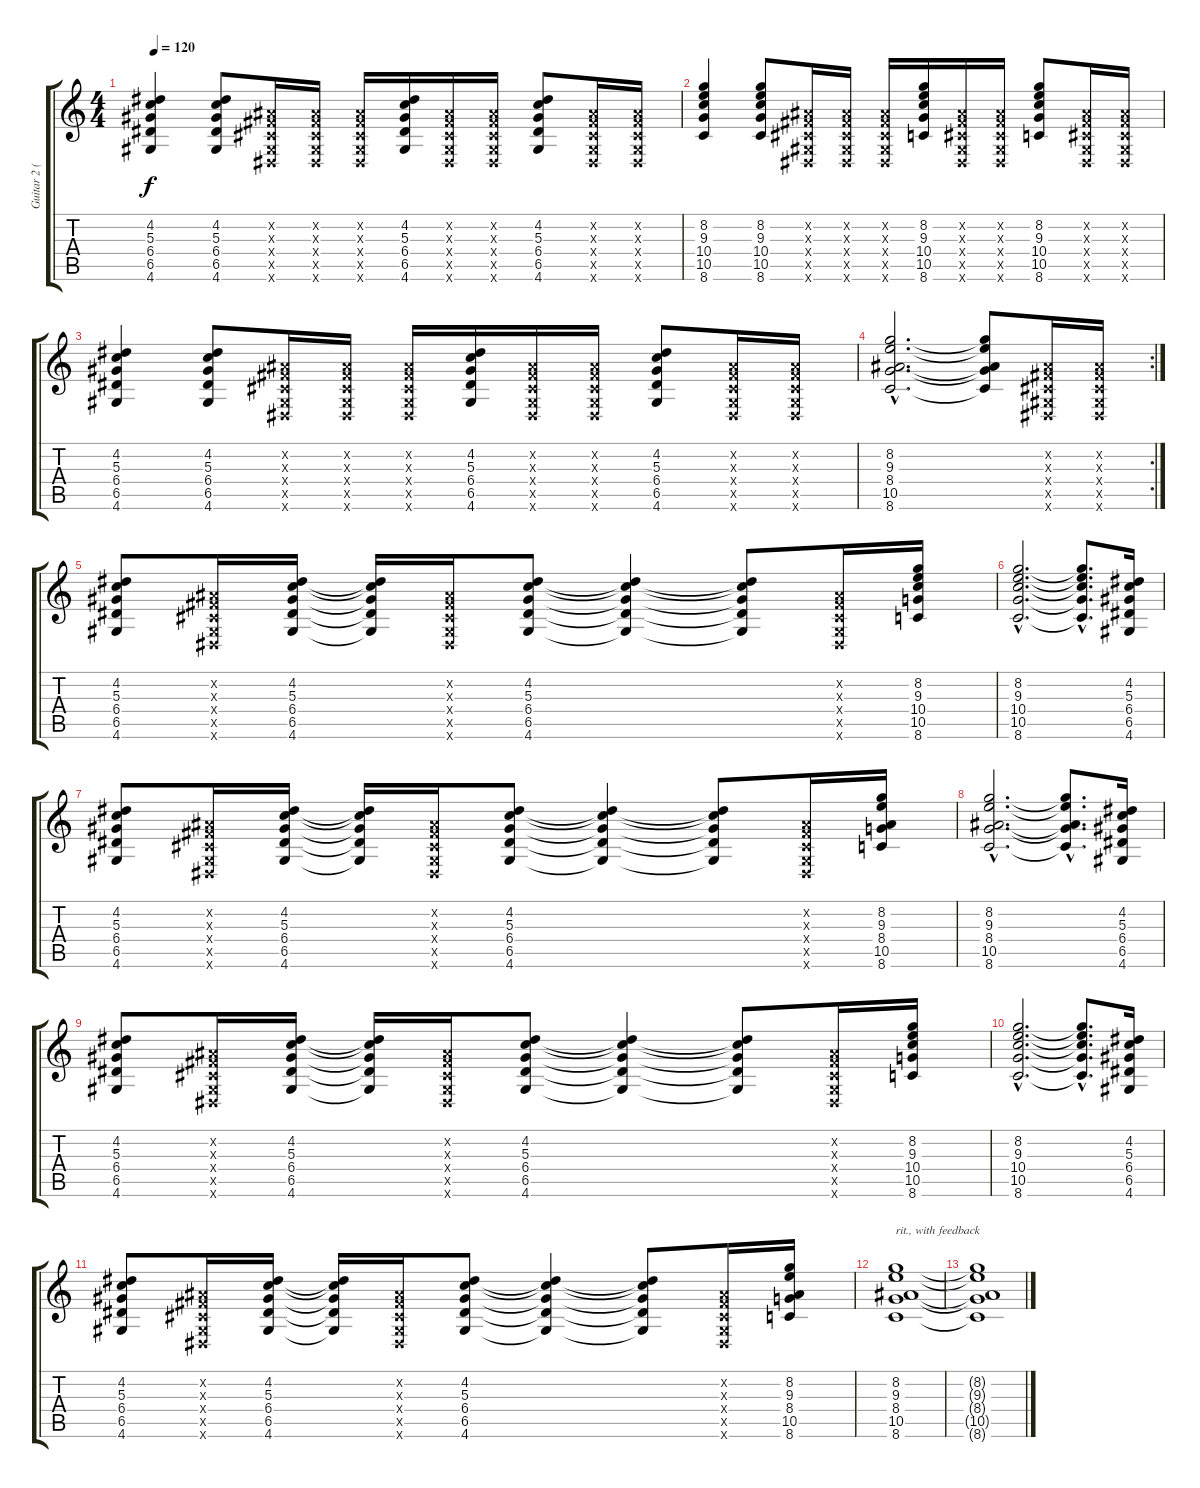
\track ("Guitar 2 (wah)" "Guitar 2 (") {instrument overdrivenguitar}
\staff {score tabs}
\tuning (E4 B3 G3 D3 A2 E2) {hide}
\ts (4 4)
\tempo 120
\clef g2
\ks c
(4.2 5.3 6.4 6.5 4.6).4{dy f} (4.2 5.3 6.4 6.5 4.6).8 (-1.2{x} -1.3{x} -1.4{x} -1.5{x} -1.6{x}).16 (-1.2{x} -1.3{x} -1.4{x} -1.5{x} -1.6{x}).16 (-1.2{x} -1.3{x} -1.4{x} -1.5{x} -1.6{x}).16 (4.2 5.3 6.4 6.5 4.6).16 (-1.2{x} -1.3{x} -1.4{x} -1.5{x} -1.6{x}).16 (-1.2{x} -1.3{x} -1.4{x} -1.5{x} -1.6{x}).16 (4.2 5.3 6.4 6.5 4.6).8 (-1.2{x} -1.3{x} -1.4{x} -1.5{x} -1.6{x}).16 (-1.2{x} -1.3{x} -1.4{x} -1.5{x} -1.6{x}).16 |
(8.2 9.3 10.4 10.5 8.6).4 (8.2 9.3 10.4 10.5 8.6).8 (-1.2{x} -1.3{x} -1.4{x} -1.5{x} -1.6{x}).16 (-1.2{x} -1.3{x} -1.4{x} -1.5{x} -1.6{x}).16 (-1.2{x} -1.3{x} -1.4{x} -1.5{x} -1.6{x}).16 (8.2 9.3 10.4 10.5 8.6).16 (-1.2{x} -1.3{x} -1.4{x} -1.5{x} -1.6{x}).16 (-1.2{x} -1.3{x} -1.4{x} -1.5{x} -1.6{x}).16 (8.2 9.3 10.4 10.5 8.6).8 (-1.2{x} -1.3{x} -1.4{x} -1.5{x} -1.6{x}).16 (-1.2{x} -1.3{x} -1.4{x} -1.5{x} -1.6{x}).16 |
(4.2 5.3 6.4 6.5 4.6).4 (4.2 5.3 6.4 6.5 4.6).8 (-1.2{x} -1.3{x} -1.4{x} -1.5{x} -1.6{x}).16 (-1.2{x} -1.3{x} -1.4{x} -1.5{x} -1.6{x}).16 (-1.2{x} -1.3{x} -1.4{x} -1.5{x} -1.6{x}).16 (4.2 5.3 6.4 6.5 4.6).16 (-1.2{x} -1.3{x} -1.4{x} -1.5{x} -1.6{x}).16 (-1.2{x} -1.3{x} -1.4{x} -1.5{x} -1.6{x}).16 (4.2 5.3 6.4 6.5 4.6).8 (-1.2{x} -1.3{x} -1.4{x} -1.5{x} -1.6{x}).16 (-1.2{x} -1.3{x} -1.4{x} -1.5{x} -1.6{x}).16 |
\rc 2
(8.2{hac} 9.3{hac} 8.4{hac} 10.5{hac} 8.6{hac}).2{d} (8.2{t} 9.3{t} 8.4{t} 10.5{t} 8.6{t}).8 (-1.2{x} -1.3{x} -1.4{x} -1.5{x} -1.6{x}).16 (-1.2{x} -1.3{x} -1.4{x} -1.5{x} -1.6{x}).16 |
(4.2 5.3 6.4 6.5 4.6).8 (-1.2{x} -1.3{x} -1.4{x} -1.5{x} -1.6{x}).16 (4.2 5.3 6.4 6.5 4.6).16 (4.2{t} 5.3{t} 6.4{t} 6.5{t} 4.6{t}).16 (-1.2{x} -1.3{x} -1.4{x} -1.5{x} -1.6{x}).16 (4.2 5.3 6.4 6.5 4.6).8 (4.2{t} 5.3{t} 6.4{t} 6.5{t} 4.6{t}).4 (4.2{t} 5.3{t} 6.4{t} 6.5{t} 4.6{t}).8 (-1.2{x} -1.3{x} -1.4{x} -1.5{x} -1.6{x}).16 (8.2 9.3 10.4 10.5 8.6).16 |
(8.2{hac} 9.3{hac} 10.4{hac} 10.5{hac} 8.6{hac}).2{d} (8.2{hac t} 9.3{hac t} 10.4{hac t} 10.5{hac t} 8.6{hac t}).8{d} (4.2 5.3 6.4 6.5 4.6).16 |
(4.2 5.3 6.4 6.5 4.6).8 (-1.2{x} -1.3{x} -1.4{x} -1.5{x} -1.6{x}).16 (4.2 5.3 6.4 6.5 4.6).16 (4.2{t} 5.3{t} 6.4{t} 6.5{t} 4.6{t}).16 (-1.2{x} -1.3{x} -1.4{x} -1.5{x} -1.6{x}).16 (4.2 5.3 6.4 6.5 4.6).8 (4.2{t} 5.3{t} 6.4{t} 6.5{t} 4.6{t}).4 (4.2{t} 5.3{t} 6.4{t} 6.5{t} 4.6{t}).8 (-1.2{x} -1.3{x} -1.4{x} -1.5{x} -1.6{x}).16 (8.2 9.3 8.4 10.5 8.6).16 |
(8.2{hac} 9.3{hac} 8.4{hac} 10.5{hac} 8.6{hac}).2{d} (8.2{hac t} 9.3{hac t} 8.4{hac t} 10.5{hac t} 8.6{hac t}).8{d} (4.2 5.3 6.4 6.5 4.6).16 |
(4.2 5.3 6.4 6.5 4.6).8 (-1.2{x} -1.3{x} -1.4{x} -1.5{x} -1.6{x}).16 (4.2 5.3 6.4 6.5 4.6).16 (4.2{t} 5.3{t} 6.4{t} 6.5{t} 4.6{t}).16 (-1.2{x} -1.3{x} -1.4{x} -1.5{x} -1.6{x}).16 (4.2 5.3 6.4 6.5 4.6).8 (4.2{t} 5.3{t} 6.4{t} 6.5{t} 4.6{t}).4 (4.2{t} 5.3{t} 6.4{t} 6.5{t} 4.6{t}).8 (-1.2{x} -1.3{x} -1.4{x} -1.5{x} -1.6{x}).16 (8.2 9.3 10.4 10.5 8.6).16 |
(8.2{hac} 9.3{hac} 10.4{hac} 10.5{hac} 8.6{hac}).2{d} (8.2{hac t} 9.3{hac t} 10.4{hac t} 10.5{hac t} 8.6{hac t}).8{d} (4.2 5.3 6.4 6.5 4.6).16 |
(4.2 5.3 6.4 6.5 4.6).8 (-1.2{x} -1.3{x} -1.4{x} -1.5{x} -1.6{x}).16 (4.2 5.3 6.4 6.5 4.6).16 (4.2{t} 5.3{t} 6.4{t} 6.5{t} 4.6{t}).16 (-1.2{x} -1.3{x} -1.4{x} -1.5{x} -1.6{x}).16 (4.2 5.3 6.4 6.5 4.6).8 (4.2{t} 5.3{t} 6.4{t} 6.5{t} 4.6{t}).4 (4.2{t} 5.3{t} 6.4{t} 6.5{t} 4.6{t}).8 (-1.2{x} -1.3{x} -1.4{x} -1.5{x} -1.6{x}).16 (8.2 9.3 8.4 10.5 8.6).16 |
(8.2 9.3 8.4 10.5 8.6).1{txt "rit., with feedback"} |
(8.2{t} 9.3{t} 8.4{t} 10.5{t} 8.6{t}).1
